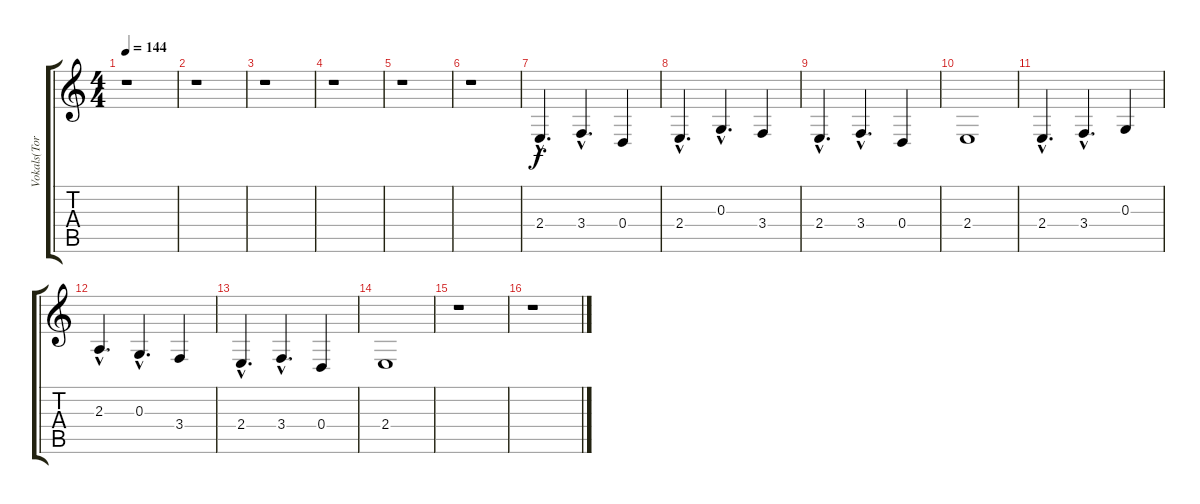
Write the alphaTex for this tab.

\track ("Vokals(Torleif)" "Vokals(Tor") {instrument lead2sawtooth}
\staff {score tabs}
\tuning (E4 B3 G3 D3 A2 E2) {hide}
\ts (4 4)
\tempo 144
\clef g2
\ks c
r.1{dy f} |
r.1 |
r.1 |
r.1 |
r.1 |
r.1 |
2.4{hac}.4{d} 3.4{hac}.4{d} 0.4.4 |
2.4{hac}.4{d} 0.3{hac}.4{d} 3.4.4 |
2.4{hac}.4{d} 3.4{hac}.4{d} 0.4.4 |
2.4.1 |
2.4{hac}.4{d} 3.4{hac}.4{d} 0.3.4 |
2.3{hac}.4{d} 0.3{hac}.4{d} 3.4.4 |
2.4{hac}.4{d} 3.4{hac}.4{d} 0.4.4 |
2.4.1 |
r.1 |
r.1
